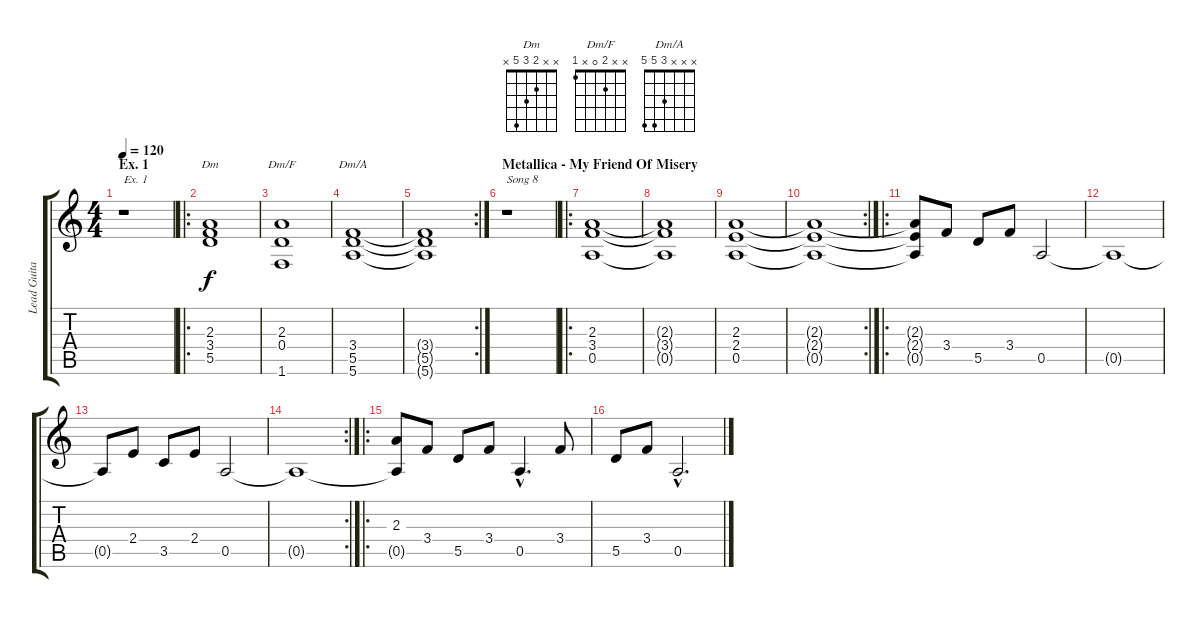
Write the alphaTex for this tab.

\track ("Lead Guitar" "Lead Guita") {instrument distortionguitar}
\staff {score tabs}
\tuning (E4 B3 G3 D3 A2 E2) {hide}
\chord ("Dm" x x 2 3 5 x)
\chord ("Dm/F" x x 2 0 x 1)
\chord ("Dm/A" x x x 3 5 5)
\ts (4 4)
\section ("" "Ex. 1")
\tempo 120
\clef g2
\ks c
r.1{txt "Ex. 1" dy f instrument distortionguitar} |
\ro
(2.3 3.4 5.5).1{ch "Dm"} |
(2.3 0.4 1.6).1{ch "Dm/F"} |
(3.4 5.5 5.6).1{ch "Dm/A"} |
\rc 2
(3.4{t} 5.5{t} 5.6{t}).1 |
\section ("" "Metallica - My Friend Of Misery")
r.1{txt "Song 8"} |
\ro
(2.3 3.4 0.5).1 |
(2.3{t} 3.4{t} 0.5{t}).1 |
(2.3 2.4 0.5).1 |
\rc 2
(2.3{t} 2.4{t} 0.5{t}).1 |
\ro
(2.3{t} 2.4{t} 0.5{t}).8 3.4.8 5.5.8 3.4.8 0.5.2 |
0.5{t}.1 |
0.5{t}.8 2.4.8 3.5.8 2.4.8 0.5.2 |
\rc 2
0.5{t}.1 |
\ro
(2.3 0.5{t}).8 3.4.8 5.5.8 3.4.8 0.5{hac}.4{d} 3.4.8 |
5.5.8 3.4.8 0.5{hac}.2{d}
